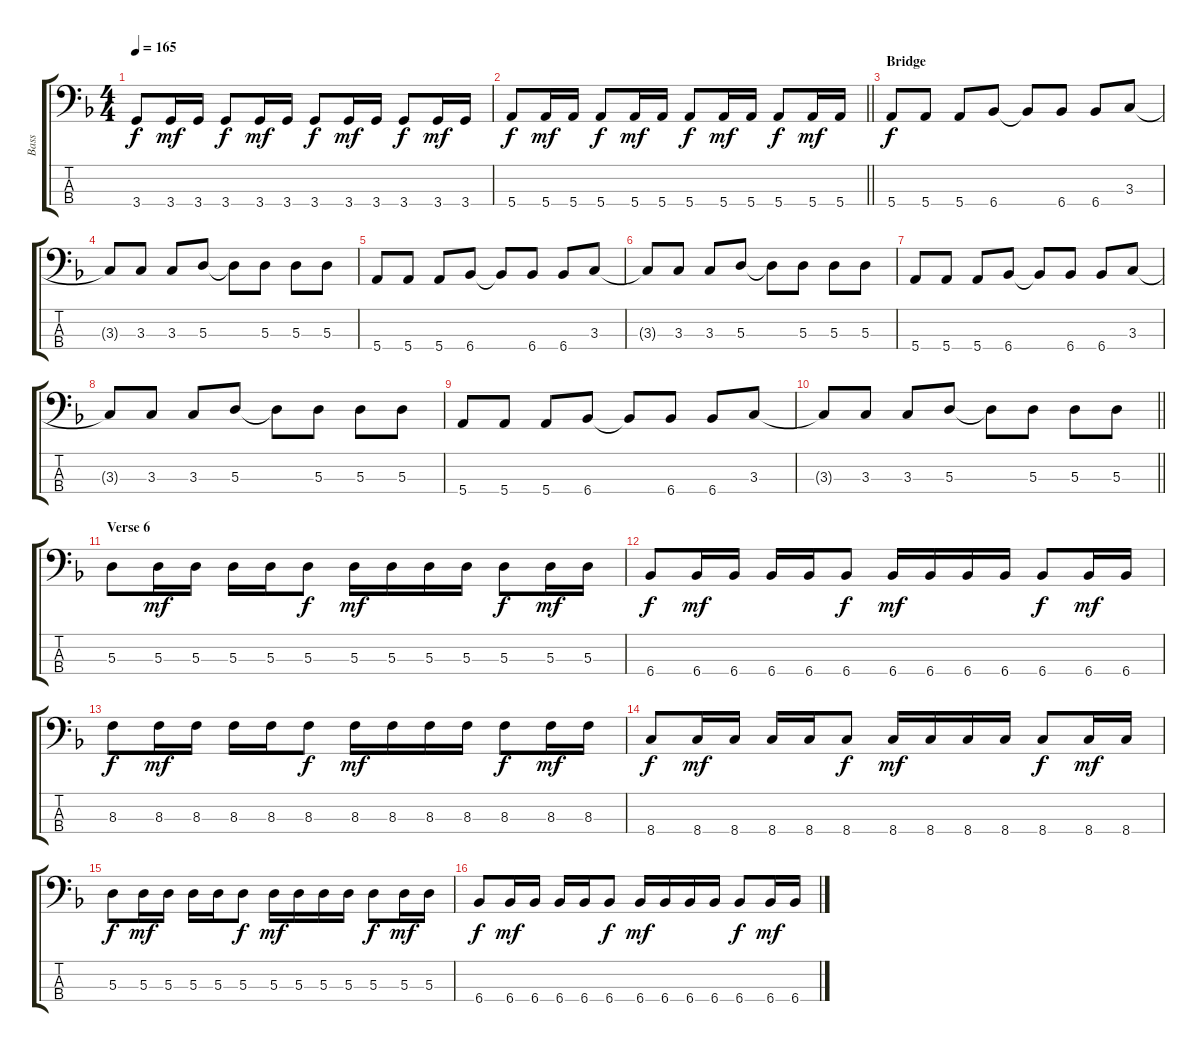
\track ("Bass" "Bass") {instrument electricbassfinger}
\staff {score tabs}
\tuning (G2 D2 A1 E1) {hide}
\ts (4 4)
\tempo 165
\clef f4
\ks f
3.4.8{dy f} 3.4.16{dy mf} 3.4.16 3.4.8{dy f} 3.4.16{dy mf} 3.4.16 3.4.8{dy f} 3.4.16{dy mf} 3.4.16 3.4.8{dy f} 3.4.16{dy mf} 3.4.16 |
\barLineRight lightlight
5.4.8{dy f} 5.4.16{dy mf} 5.4.16 5.4.8{dy f} 5.4.16{dy mf} 5.4.16 5.4.8{dy f} 5.4.16{dy mf} 5.4.16 5.4.8{dy f} 5.4.16{dy mf} 5.4.16 |
\section ("" "Bridge")
5.4.8{dy f} 5.4.8 5.4.8 6.4.8 6.4{t}.8 6.4.8 6.4.8 3.3.8 |
3.3{t}.8 3.3.8 3.3.8 5.3.8 5.3{t}.8 5.3.8 5.3.8 5.3.8 |
5.4.8 5.4.8 5.4.8 6.4.8 6.4{t}.8 6.4.8 6.4.8 3.3.8 |
3.3{t}.8 3.3.8 3.3.8 5.3.8 5.3{t}.8 5.3.8 5.3.8 5.3.8 |
5.4.8 5.4.8 5.4.8 6.4.8 6.4{t}.8 6.4.8 6.4.8 3.3.8 |
3.3{t}.8 3.3.8 3.3.8 5.3.8 5.3{t}.8 5.3.8 5.3.8 5.3.8 |
5.4.8 5.4.8 5.4.8 6.4.8 6.4{t}.8 6.4.8 6.4.8 3.3.8 |
\barLineRight lightlight
3.3{t}.8 3.3.8 3.3.8 5.3.8 5.3{t}.8 5.3.8 5.3.8 5.3.8 |
\section ("" "Verse 6")
5.3.8 5.3.16{dy mf} 5.3.16 5.3.16 5.3.16 5.3.8{dy f} 5.3.16{dy mf} 5.3.16 5.3.16 5.3.16 5.3.8{dy f} 5.3.16{dy mf} 5.3.16 |
6.4.8{dy f} 6.4.16{dy mf} 6.4.16 6.4.16 6.4.16 6.4.8{dy f} 6.4.16{dy mf} 6.4.16 6.4.16 6.4.16 6.4.8{dy f} 6.4.16{dy mf} 6.4.16 |
8.3.8{dy f} 8.3.16{dy mf} 8.3.16 8.3.16 8.3.16 8.3.8{dy f} 8.3.16{dy mf} 8.3.16 8.3.16 8.3.16 8.3.8{dy f} 8.3.16{dy mf} 8.3.16 |
8.4.8{dy f} 8.4.16{dy mf} 8.4.16 8.4.16 8.4.16 8.4.8{dy f} 8.4.16{dy mf} 8.4.16 8.4.16 8.4.16 8.4.8{dy f} 8.4.16{dy mf} 8.4.16 |
5.3.8{dy f} 5.3.16{dy mf} 5.3.16 5.3.16 5.3.16 5.3.8{dy f} 5.3.16{dy mf} 5.3.16 5.3.16 5.3.16 5.3.8{dy f} 5.3.16{dy mf} 5.3.16 |
6.4.8{dy f} 6.4.16{dy mf} 6.4.16 6.4.16 6.4.16 6.4.8{dy f} 6.4.16{dy mf} 6.4.16 6.4.16 6.4.16 6.4.8{dy f} 6.4.16{dy mf} 6.4.16
